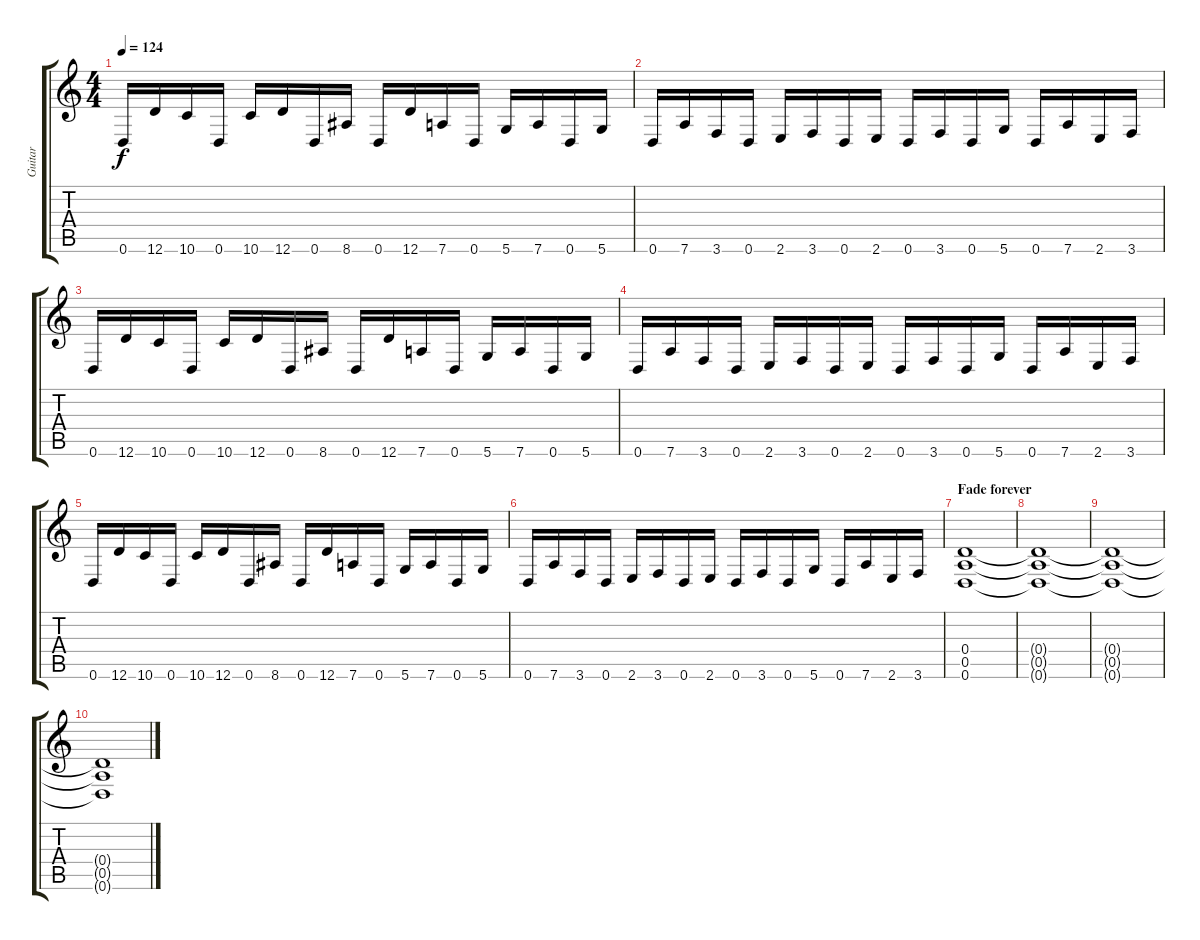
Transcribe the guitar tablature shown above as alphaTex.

\track ("Guitar" "Guitar") {instrument distortionguitar}
\staff {score tabs}
\tuning (E4 B3 G3 D3 A2 D2) {hide}
\ts (4 4)
\tempo 124
\clef g2
\ks c
0.6.16{dy f} 12.6.16 10.6.16 0.6.16 10.6.16 12.6.16 0.6.16 8.6.16 0.6.16 12.6.16 7.6.16 0.6.16 5.6.16 7.6.16 0.6.16 5.6.16 |
0.6.16 7.6.16 3.6.16 0.6.16 2.6.16 3.6.16 0.6.16 2.6.16 0.6.16 3.6.16 0.6.16 5.6.16 0.6.16 7.6.16 2.6.16 3.6.16 |
\section ("" "")
0.6.16 12.6.16 10.6.16 0.6.16 10.6.16 12.6.16 0.6.16 8.6.16 0.6.16 12.6.16 7.6.16 0.6.16 5.6.16 7.6.16 0.6.16 5.6.16 |
0.6.16 7.6.16 3.6.16 0.6.16 2.6.16 3.6.16 0.6.16 2.6.16 0.6.16 3.6.16 0.6.16 5.6.16 0.6.16 7.6.16 2.6.16 3.6.16 |
0.6.16 12.6.16 10.6.16 0.6.16 10.6.16 12.6.16 0.6.16 8.6.16 0.6.16 12.6.16 7.6.16 0.6.16 5.6.16 7.6.16 0.6.16 5.6.16 |
0.6.16 7.6.16 3.6.16 0.6.16 2.6.16 3.6.16 0.6.16 2.6.16 0.6.16 3.6.16 0.6.16 5.6.16 0.6.16 7.6.16 2.6.16 3.6.16 |
\section ("" "Fade forever")
(0.4 0.5 0.6).1{volume 0} |
(0.4{t} 0.5{t} 0.6{t}).1 |
(0.4{t} 0.5{t} 0.6{t}).1 |
(0.4{t} 0.5{t} 0.6{t}).1
